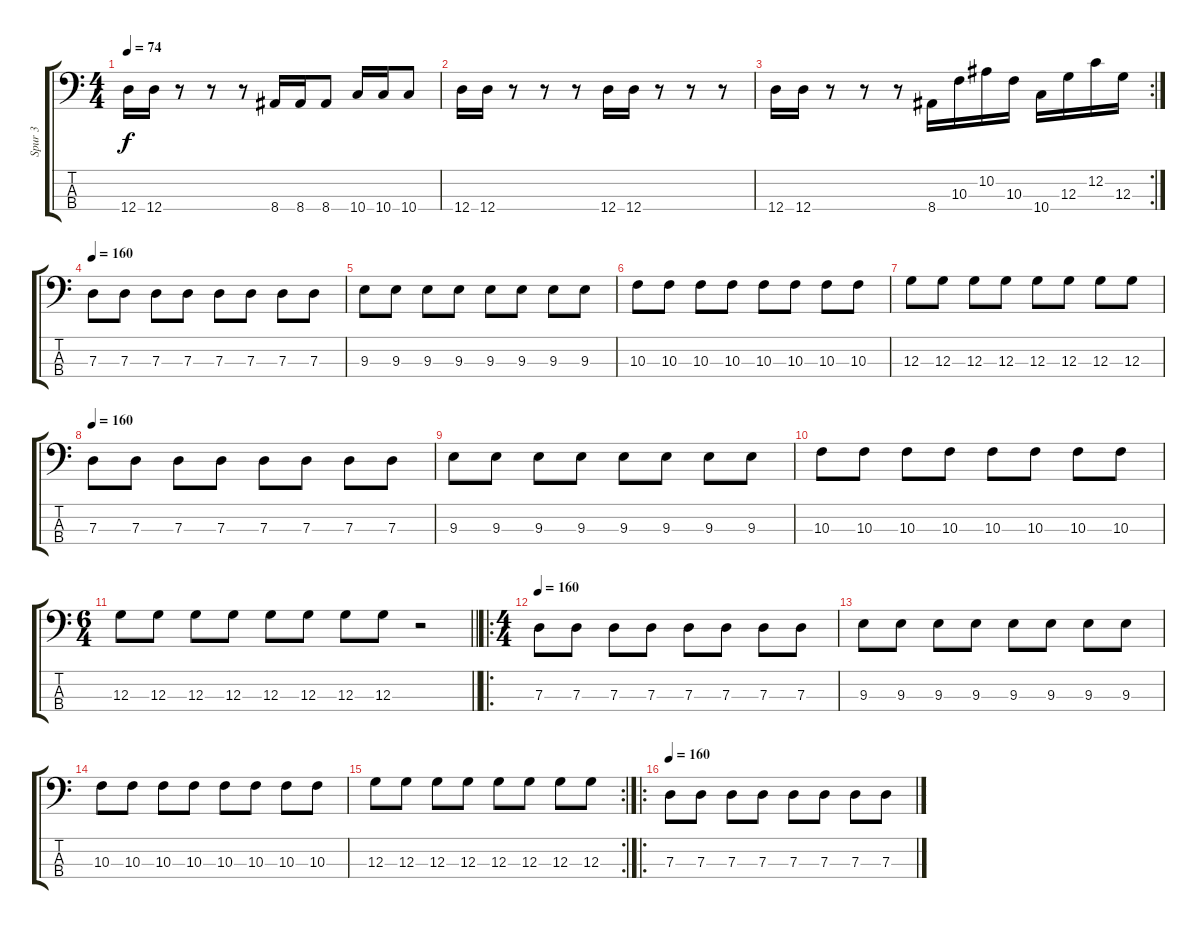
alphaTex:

\track ("Spur 3" "Spur 3") {instrument electricbasspick}
\staff {score tabs}
\tuning (F2 C2 G1 D1) {hide}
\ts (4 4)
\tempo 74
\clef f4
\ks c
12.4.16{dy f} 12.4.16 r.8 r.8 r.8 8.4.16 8.4.16 8.4.8 10.4.16 10.4.16 10.4.8 |
12.4.16 12.4.16 r.8 r.8 r.8 12.4.16 12.4.16 r.8 r.8 r.8 |
\rc 2
12.4.16 12.4.16 r.8 r.8 r.8 8.4.16 10.3.16 10.2.16 10.3.16 10.4.16 12.3.16 12.2.16 12.3.16 |
\tempo 160
7.3.8 7.3.8 7.3.8 7.3.8 7.3.8 7.3.8 7.3.8 7.3.8 |
9.3.8 9.3.8 9.3.8 9.3.8 9.3.8 9.3.8 9.3.8 9.3.8 |
10.3.8 10.3.8 10.3.8 10.3.8 10.3.8 10.3.8 10.3.8 10.3.8 |
12.3.8 12.3.8 12.3.8 12.3.8 12.3.8 12.3.8 12.3.8 12.3.8 |
\tempo 160
7.3.8 7.3.8 7.3.8 7.3.8 7.3.8 7.3.8 7.3.8 7.3.8 |
9.3.8 9.3.8 9.3.8 9.3.8 9.3.8 9.3.8 9.3.8 9.3.8 |
10.3.8 10.3.8 10.3.8 10.3.8 10.3.8 10.3.8 10.3.8 10.3.8 |
\ts (6 4)
\barLineRight lightlight
12.3.8 12.3.8 12.3.8 12.3.8 12.3.8 12.3.8 12.3.8 12.3.8 r.2 |
\ro
\ts (4 4)
\tempo 160
7.3.8 7.3.8 7.3.8 7.3.8 7.3.8 7.3.8 7.3.8 7.3.8 |
9.3.8 9.3.8 9.3.8 9.3.8 9.3.8 9.3.8 9.3.8 9.3.8 |
10.3.8 10.3.8 10.3.8 10.3.8 10.3.8 10.3.8 10.3.8 10.3.8 |
\rc 2
12.3.8 12.3.8 12.3.8 12.3.8 12.3.8 12.3.8 12.3.8 12.3.8 |
\ro
\tempo 160
7.3.8 7.3.8 7.3.8 7.3.8 7.3.8 7.3.8 7.3.8 7.3.8
